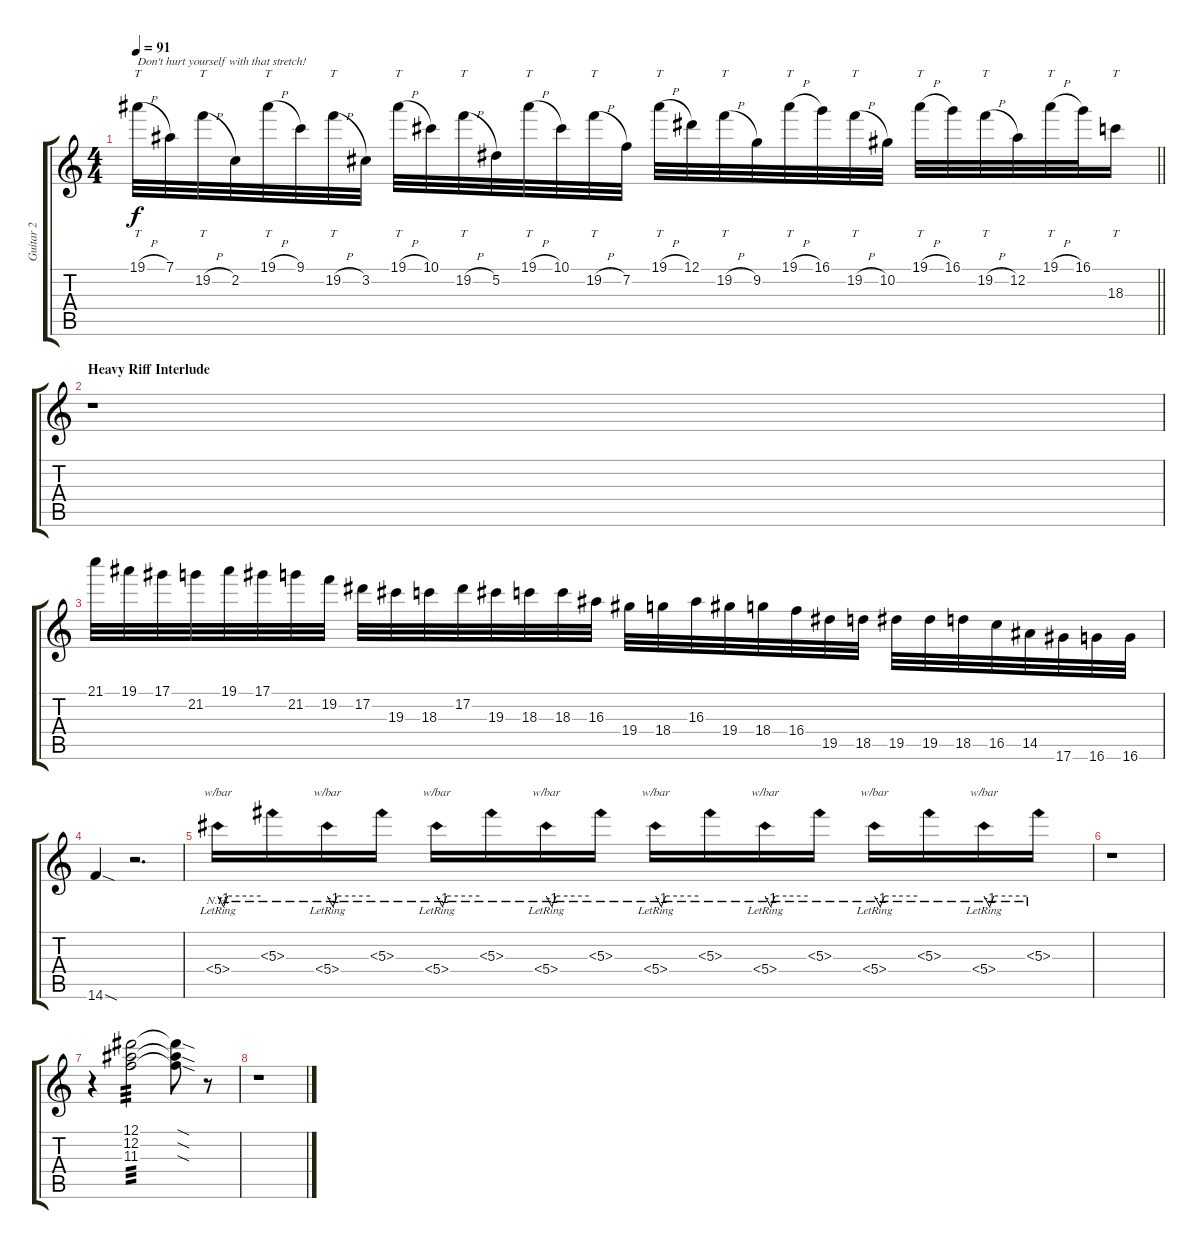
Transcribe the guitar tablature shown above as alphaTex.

\track ("Guitar 2" "Guitar 2") {instrument electricguitarjazz}
\staff {score tabs}
\tuning (Eb4 Bb3 Gb3 Db3 Ab2 Eb2) {hide}
\ts (4 4)
\tempo 91
\clef g2
\barLineRight lightlight
\ks c
19.1{h}.32{tt txt "Don't hurt yourself with that stretch!" dy f} 7.1.32 19.2{h}.32{tt} 2.2.32 19.1{h}.32{tt} 9.1.32 19.2{h}.32{tt} 3.2.32 19.1{h}.32{tt} 10.1.32 19.2{h}.32{tt} 5.2.32 19.1{h}.32{tt} 10.1.32 19.2{h}.32{tt} 7.2.32 19.1{h}.32{tt} 12.1.32 19.2{h}.32{tt} 9.2.32 19.1{h}.32{tt} 16.1.32 19.2{h}.32{tt} 10.2.32 19.1{h}.32{tt} 16.1.32 19.2{h}.32{tt} 12.2.32 19.1{h}.32{tt} 16.1.32 18.3.16{tt} |
\section ("" "Heavy Riff Interlude")
r.1 |
21.1.32{instrument distortionguitar} 19.1.32 17.1.32 21.2.32 19.1.32 17.1.32 21.2.32 19.2.32 17.2.32 19.3.32 18.3.32 17.2.32 19.3.32 18.3.32 18.3.32 16.3.32 19.4.32 18.4.32 16.3.32 19.4.32 18.4.32 16.4.32 19.5.32 18.5.32 19.5.32 19.5.32 18.5.32 16.5.32 14.5.32 17.6.32 16.6.32 16.6.32 |
14.6{sod}.4 r.2{d} |
5.4{nh lr}.16{tbe (custom default 0 0 8 -4 14 0 30 0 60 0)} 5.3{nh}.16 5.4{nh lr}.16{tbe (custom default 0 0 8 -4 14 0 30 0 60 0)} 5.3{nh}.16 5.4{nh lr}.16{tbe (custom default 0 0 8 -4 14 0 30 0 60 0)} 5.3{nh}.16 5.4{nh lr}.16{tbe (custom default 0 0 8 -4 14 0 30 0 60 0)} 5.3{nh}.16 5.4{nh lr}.16{tbe (custom default 0 0 8 -4 14 0 30 0 60 0)} 5.3{nh}.16 5.4{nh lr}.16{tbe (custom default 0 0 8 -4 14 0 30 0 60 0)} 5.3{nh}.16 5.4{nh lr}.16{tbe (custom default 0 0 8 -4 14 0 30 0 60 0)} 5.3{nh}.16 5.4{nh lr}.16{tbe (custom default 0 0 8 -4 14 0 30 0 60 0)} 5.3{nh}.16 |
r.1 |
r.4 (12.1 12.2 11.3).2{tp 3} (12.1{sod t} 12.2{sod t} 11.3{sod t}).8 r.8 |
r.1
